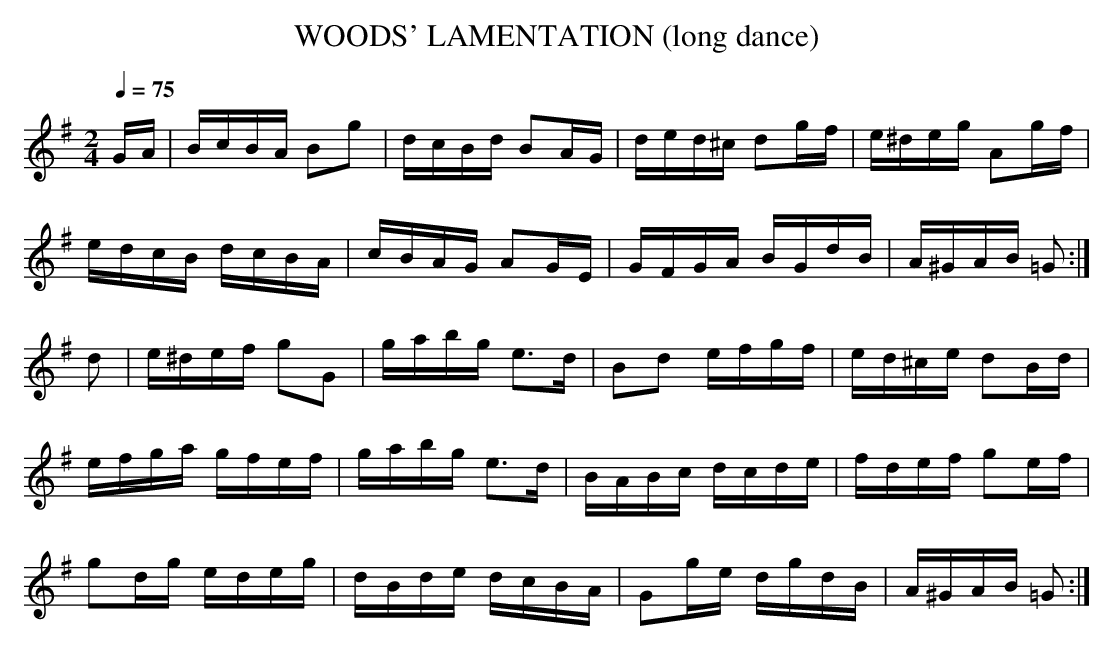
X:1
T:WOODS' LAMENTATION (long dance)
Q:1/4=75
M:2/4
L:1/16
K:G
GA|BcBA B2g2|dcBd B2AG|ded^c d2gf|e^deg A2gf|
edcB dcBA|cBAG A2GE|GFGA BGdB|A^GAB =G2:|
d2|e^def g2G2|gabg e3d|B2d2 efgf|ed^ce d2Bd|
efga gfef|gabg e3d|BABc dcde|fdef g2ef|
g2dg edeg|dBde dcBA|G2ge dgdB|A^GAB =G2:|
